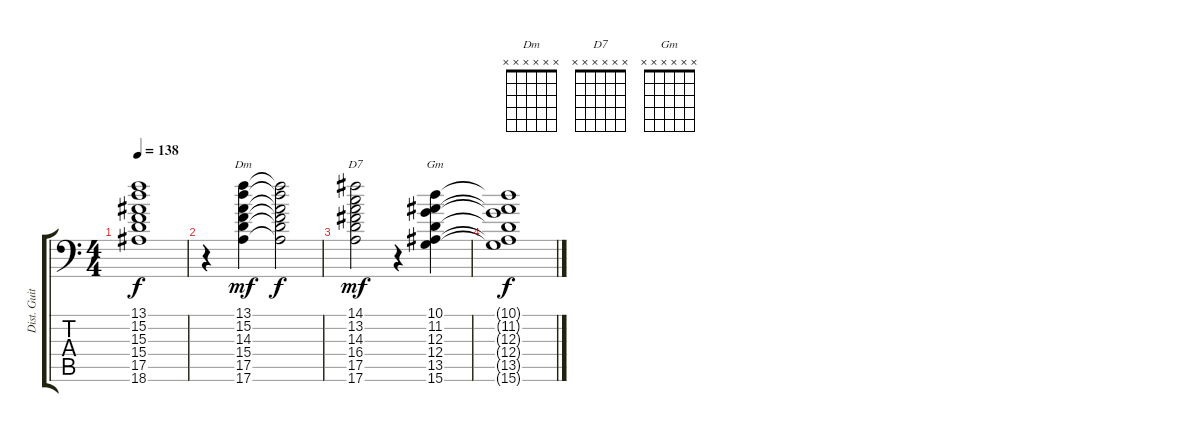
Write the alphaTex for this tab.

\track ("Dist. Guitar" "Dist. Guit") {instrument distortionguitar}
\staff {score tabs}
\tuning (E3 B2 G2 D2 A1 E1) {hide}
\chord ("Dm" x x x x x x)
\chord ("D7" x x x x x x)
\chord ("Gm" x x x x x x)
\ts (4 4)
\tempo 138
\clef f4
\ks c
(13.1{t} 15.2{t} 15.3{t} 15.4{t} 17.5{t} 18.6{t}).1{dy f} |
r.4 (13.1 15.2 14.3 15.4 17.5 17.6).4{ch "Dm" dy mf} (13.1{t} 15.2{t} 14.3{t} 15.4{t} 17.5{t} 17.6{t}).2{dy f} |
(14.1 13.2 14.3 16.4 17.5 17.6).2{ch "D7" dy mf} r.4 (10.1 11.2 12.3 12.4 13.5 15.6).4{ch "Gm"} |
(10.1{t} 11.2{t} 12.3{t} 12.4{t} 13.5{t} 15.6{t}).1{dy f}
